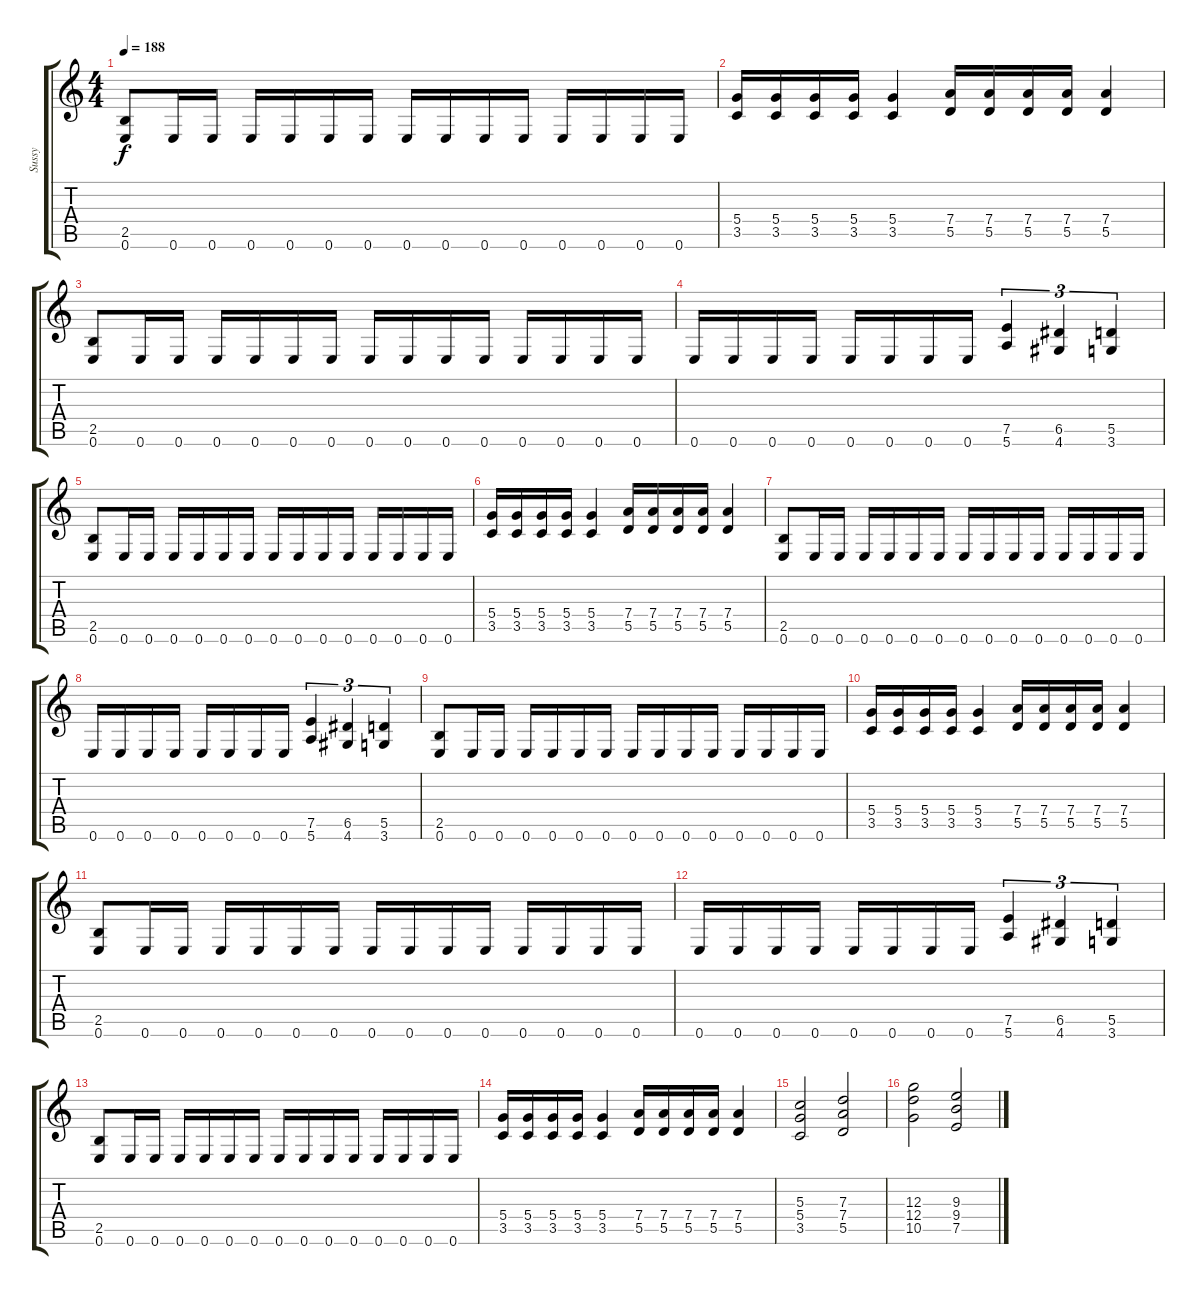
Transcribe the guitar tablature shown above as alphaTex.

\track ("Sussy" "Sussy") {instrument overdrivenguitar}
\staff {score tabs}
\tuning (E4 B3 G3 D3 A2 E2) {hide}
\ts (4 4)
\tempo 188
\clef g2
\ks c
(2.5 0.6).8{dy f} 0.6.16 0.6.16 0.6.16 0.6.16 0.6.16 0.6.16 0.6.16 0.6.16 0.6.16 0.6.16 0.6.16 0.6.16 0.6.16 0.6.16 |
(5.4 3.5).16 (5.4 3.5).16 (5.4 3.5).16 (5.4 3.5).16 (5.4 3.5).4 (7.4 5.5).16 (7.4 5.5).16 (7.4 5.5).16 (7.4 5.5).16 (7.4 5.5).4 |
(2.5 0.6).8 0.6.16 0.6.16 0.6.16 0.6.16 0.6.16 0.6.16 0.6.16 0.6.16 0.6.16 0.6.16 0.6.16 0.6.16 0.6.16 0.6.16 |
0.6.16 0.6.16 0.6.16 0.6.16 0.6.16 0.6.16 0.6.16 0.6.16 (7.5 5.6).4{tu (3 2)} (6.5 4.6).4{tu (3 2)} (5.5 3.6).4{tu (3 2)} |
(2.5 0.6).8 0.6.16 0.6.16 0.6.16 0.6.16 0.6.16 0.6.16 0.6.16 0.6.16 0.6.16 0.6.16 0.6.16 0.6.16 0.6.16 0.6.16 |
(5.4 3.5).16 (5.4 3.5).16 (5.4 3.5).16 (5.4 3.5).16 (5.4 3.5).4 (7.4 5.5).16 (7.4 5.5).16 (7.4 5.5).16 (7.4 5.5).16 (7.4 5.5).4 |
(2.5 0.6).8 0.6.16 0.6.16 0.6.16 0.6.16 0.6.16 0.6.16 0.6.16 0.6.16 0.6.16 0.6.16 0.6.16 0.6.16 0.6.16 0.6.16 |
0.6.16 0.6.16 0.6.16 0.6.16 0.6.16 0.6.16 0.6.16 0.6.16 (7.5 5.6).4{tu (3 2)} (6.5 4.6).4{tu (3 2)} (5.5 3.6).4{tu (3 2)} |
(2.5 0.6).8 0.6.16 0.6.16 0.6.16 0.6.16 0.6.16 0.6.16 0.6.16 0.6.16 0.6.16 0.6.16 0.6.16 0.6.16 0.6.16 0.6.16 |
(5.4 3.5).16 (5.4 3.5).16 (5.4 3.5).16 (5.4 3.5).16 (5.4 3.5).4 (7.4 5.5).16 (7.4 5.5).16 (7.4 5.5).16 (7.4 5.5).16 (7.4 5.5).4 |
(2.5 0.6).8 0.6.16 0.6.16 0.6.16 0.6.16 0.6.16 0.6.16 0.6.16 0.6.16 0.6.16 0.6.16 0.6.16 0.6.16 0.6.16 0.6.16 |
0.6.16 0.6.16 0.6.16 0.6.16 0.6.16 0.6.16 0.6.16 0.6.16 (7.5 5.6).4{tu (3 2)} (6.5 4.6).4{tu (3 2)} (5.5 3.6).4{tu (3 2)} |
(2.5 0.6).8 0.6.16 0.6.16 0.6.16 0.6.16 0.6.16 0.6.16 0.6.16 0.6.16 0.6.16 0.6.16 0.6.16 0.6.16 0.6.16 0.6.16 |
(5.4 3.5).16 (5.4 3.5).16 (5.4 3.5).16 (5.4 3.5).16 (5.4 3.5).4 (7.4 5.5).16 (7.4 5.5).16 (7.4 5.5).16 (7.4 5.5).16 (7.4 5.5).4 |
(5.3 5.4 3.5).2 (7.3 7.4 5.5).2 |
(12.3 12.4 10.5).2 (9.3 9.4 7.5).2
